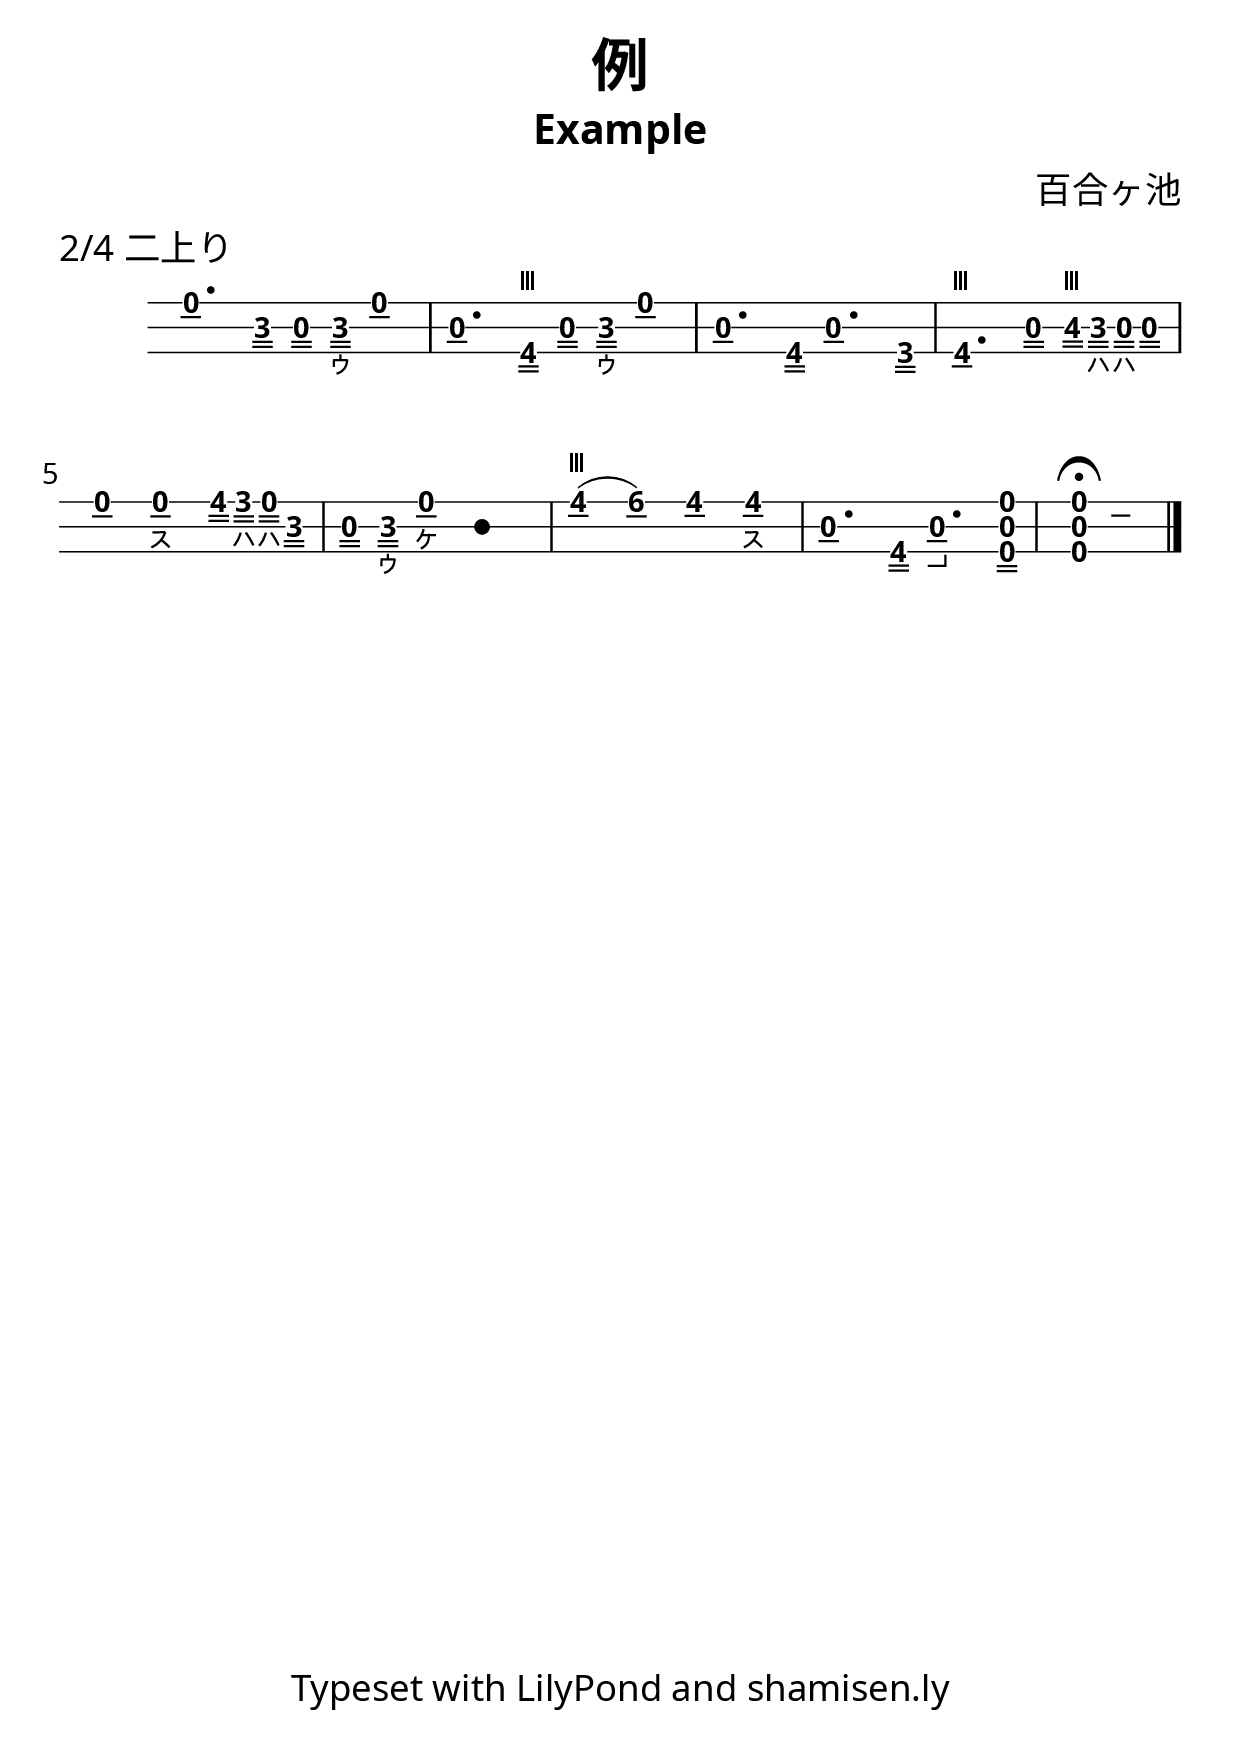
\version "2.24.4"
% Shamisen notation for LilyPond
%
% For more information and updates, visit:
% https://github.com/threedaymonk/lilypond-shamisen

% This is the default, but we set it here to ensure that our note names work
% in the tunings defined below.
\language "nederlands"

tsugaru-signs =
#'( 0  1  2  3   "♯"  4  5  6  7  8  9  "9♯"
   10 11 12 13 "13♯" 14 15 16 17 18 19 "19♯"
   20 21 22 23 "23♯" 24 25 26)

tsugaru-signs-with-flats =
#'( 0  1  2  3  "4♭"  4  5  6  7  8  9 "10♭"
   10 11 12 13 "14♭" 14 15 16 17 18 19 "20♭"
   20 21 22 23 "24♭" 24 25 26)

#(define (custom-tab-format tab-signs)
  (lambda (context string-number fret-number)
    (let* ((ls-length (length tab-signs))
           (my-sign
             (if (> fret-number (1- ls-length))
                 fret-number
                 (list-ref tab-signs fret-number))))
     (if (integer? fret-number)
         (make-vcenter-markup
           (format #f "~a" my-sign ))
         (fret-number-tablature-format context string-number fret-number)))))

#(define (draw-underbars grob x-shift top lines)
  (let* ((width 1.1)
         (thickness 0.12)
         (spacing (/ 0.6 lines)))
    (ly:stencil-translate
      (grob-interpret-markup grob
        (markup
          #:override '(line-cap-style . square)
          (#:path thickness
            (fold
              (lambda (e a)
                (cons*
                  (list 'moveto (- x-shift (/ width 2)) (- top (* e spacing)))
                  (list 'lineto (+ x-shift (/ width 2)) (- top (* e spacing)))
                  a))
              '()
              (iota lines)))))
      (cons 0 (interval-start '(0 . 0))))))

#(define (draw-elongator grob)
  (let* ((x-offset 2)
         (y-offset 0.67)
         (width 1)
         (thickness 0.12))
    (ly:stencil-translate
      (grob-interpret-markup grob
        (markup
          #:override '(line-cap-style . square)
          (#:path thickness
           `((moveto ,x-offset ,y-offset)
             (rlineto ,width 0)))))
      (cons 0 (interval-start '(0 . 0))))))

#(define (dot-rest-stencil grob)
  (let* ((duration (ly:grob-property grob 'duration-log))
         (lines (- duration 2))
         (top -0.8)
         (radius 0.45)
         (circle (ly:stencil-translate-axis (make-circle-stencil radius 0 #t) radius X)))
    (case duration
      ((1)
        (ly:stencil-add
          circle
          (draw-elongator grob)))
      ((2) circle)
      ((3 4 5)
        (ly:stencil-add
          circle
          (draw-underbars grob radius top lines)))
      (else (ly:rest::print grob)))))

#(define (scaling-tab-note-head-stencil grob)
  (let* ((width (string-length (cadr (ly:grob-property grob 'text))))
         (x-scale (/ (+ (/ 1 width) 1) 2))
         (stencil (ly:stencil-scale (tab-note-head::print grob) x-scale 1)))
    stencil))

#(define (underbar-stem-stencil grob)
  (if (ly:stencil? (ly:stem::print grob))
    (let* ((stencil (ly:stem::print grob))
           (duration (ly:grob-property grob 'duration-log))
           (lines (- duration 2))
           (Y-ext (ly:stencil-extent stencil Y))
           (top (cdr Y-ext)))
      (case duration
        ((1) (draw-elongator grob))
        ((3 4 5) (draw-underbars grob 0 top lines))
        (else #f)))))

hajiki-markup = \markup {
  \override #'(line-cap-style . square)
  \override #'(line-join-style . miter)
  \path #0.12
  #'((moveto -0.212 0.334)
     (curveto -0.289 0.053 -0.409 -0.157 -0.553 -0.338)
     (moveto 0.155 0.352)
     (curveto 0.328 0.106 0.458 -0.114 0.545 -0.307))
}
sukui-markup = \markup {
  \override #'(line-cap-style . square)
  \override #'(line-join-style . miter)
  \path #0.12
  #'((moveto -0.412 0.422)
     (lineto 0.228 0.427)
     (lineto 0.268 0.386)
     (curveto 0.110 -0.046 -0.131 -0.276 -0.487 -0.457)
     (moveto 0.494 -0.434)
     (curveto 0.379 -0.313 0.247 -0.187 0.044 -0.036))
}
uchi-markup = \markup {
  \override #'(line-cap-style . square)
  \override #'(line-join-style . miter)
  \path #0.12
  #'((moveto -0.394 -0.055)
     (lineto -0.389 0.293)
     (lineto 0.372 0.293)
     (lineto 0.402 0.270)
     (curveto 0.371 -0.116 0.197 -0.391 -0.173 -0.505)
     (moveto -0.001 0.570)
     (lineto -0.001 0.310))
}
oshi-markup = \markup {
  \override #'(line-cap-style . square)
  \override #'(line-join-style . miter)
  \path #0.12
  #'((moveto -1.0 -0.1)
     (lineto 0.0 -0.1)
     (lineto 0.0 0.5))
}
keshi-markup = \markup {
  \override #'(line-cap-style . square)
  \override #'(line-join-style . miter)
  \path #0.12
  #'((moveto -0.168 0.552)
     (curveto -0.245 0.221 -0.377 0.048 -0.508 -0.084)
     (moveto -0.250 0.257)
     (lineto 0.530 0.257)
     (moveto 0.158 0.262)
     (curveto 0.186 -0.065 0.086 -0.342 -0.254 -0.523))
}

#(append! default-script-alist
  (list
    `(hajiki
      . (
        (stencil . ,ly:text-interface::print)
        (text . ,hajiki-markup)
        (quantize-position . #t)
        (avoid-slur . around)
        (direction . ,DOWN)))
    `(sukui
      . (
        (stencil . ,ly:text-interface::print)
        (text . ,sukui-markup)
        (quantize-position . #t)
        (avoid-slur . around)
        (direction . ,DOWN)))
   `(uchi
      . (
        (stencil . ,ly:text-interface::print)
        (text . ,uchi-markup)
        (quantize-position . #t)
        (avoid-slur . around)
        (direction . ,DOWN)))
   `(oshi
      . (
        (stencil . ,ly:text-interface::print)
        (text . ,oshi-markup)
        (quantize-position . #t)
        (avoid-slur . around)
        (direction . ,DOWN)))
   `(keshi
      . (
        (stencil . ,ly:text-interface::print)
        (text . ,keshi-markup)
        (quantize-position . #t)
        (avoid-slur . around)
        (direction . ,DOWN)))))

hajiki = #(make-articulation 'hajiki)
sukui  = #(make-articulation 'sukui)
uchi   = #(make-articulation 'uchi)
oshi   = #(make-articulation 'oshi)
keshi  = #(make-articulation 'keshi)

first  = \markup { \teeny "Ⅰ" }
second = \markup { \teeny "Ⅱ" }
third  = \markup { \teeny "Ⅲ" }

trtr =
#(define-music-function
  (parser location music)
  (ly:music?)
  (let* ((es (ly:music-property music 'elements))
         (unsquashed (make-music 'SequentialMusic 'elements (take es 1)))
         (squashed (make-music 'SequentialMusic 'elements (drop es 1))))
    #{
      #unsquashed
      \override NoteColumn.X-offset = -2
      #squashed
      \revert NoteColumn.X-offset
    #}))

#(define (is-shamisen-articulation art)
   (let* ((atype (ly:music-property art 'articulation-type))
          (aname (ly:music-property art 'name))
          (atypes '(hajiki sukui uchi oshi keshi))
          (anames '(StringNumberEvent TextScriptEvent)))
     (cond ((member atype atypes) #t)
           ((member aname anames) #t)
           (else #f))))

stripShamisenArticulations =
  #(define-music-function (parser location music) (ly:music?)
    (music-map
     (lambda (m)
      (let* ((arts (ly:music-property m 'articulations)))
      (if (not (null? arts))
          (ly:music-set-property! m 'articulations (remove is-shamisen-articulation arts))))
      m)
     music))

shamisenNotation = {
  % Restore behaviour that is turned off by default in tablature
  \revert TabStaff.Script.stencil
  \revert TabStaff.TextScript.stencil
  \revert TabStaff.NoteColumn.ignore-collision
  \revert TabStaff.Dots.stencil
  \revert TabStaff.Slur.stencil
  \revert TabStaff.PhrasingSlur.stencil
  \revert TabStaff.TupletBracket.stencil
  \revert TabStaff.TupletNumber.stencil
  \revert TabStaff.Tie.stencil
  \revert TabStaff.Tie.after-line-breaking

  % Draw underbars instead of note tails, and dots for rests
  \override TabStaff.Stem.stencil = #underbar-stem-stencil
  \override TabStaff.Stem.direction = #DOWN
  \override TabStaff.Stem.length = #0.9
  \override TabStaff.Rest.stencil = #dot-rest-stencil
  \override TabStaff.TabNoteHead.stencil = #scaling-tab-note-head-stencil

  % Turn off the TAB clef
  \override TabStaff.Clef.stencil = ##f

  % Use Tsugaru position numbering
  \set TabStaff.tablatureFormat = #(custom-tab-format tsugaru-signs)
}

honchoushiTuning = \stringTuning <c f c'>
niagariTuning    = \stringTuning <c g c'>
sansagariTuning  = \stringTuning <c f bes>


% Make the staff bigger
#(set-global-staff-size 32)

% Use s/f for sharp/flat
\language "english"

\paper{
  #(set-paper-size "a4")
  #(define fonts
    (set-global-fonts
     #:roman "IPAexGothic" ; this must be an available font with Japanese characters
     #:factor (/ staff-height pt 20) ; unnecessary if the staff size is default
    ))
}

% If this font is not available, replace with one that is
% shamisen-markup-font = #'(font-name . "IPAexGothic")

\header {
  title = "例"
  subtitle = "Example"
  meter = "2/4 二上り"
  composer = "百合ヶ池"
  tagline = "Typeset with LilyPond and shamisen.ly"
}

\score {
  \new TabStaff {
    \set TabStaff.stringTunings = #niagariTuning
    \shamisenNotation
    \time 2/4

    c'8. bf16 g bf \uchi c'8

    g8. f16^\third g bf \uchi c'8

    g8. f16 g8. ef16

    f8.^\third g16
    \trtr { c'16\2^\third bf \hajiki g \hajiki g }

    c'8 c' \sukui
    \trtr { f'16 ef' \hajiki c' \hajiki bf }

    g16 bf \uchi c'8 \keshi r4

    f'8^\third( g') f' f' \sukui

    g8. f16 g8. \oshi <c g c'>16

    <c g c'>2\fermata

    \bar "|."
  }
}
